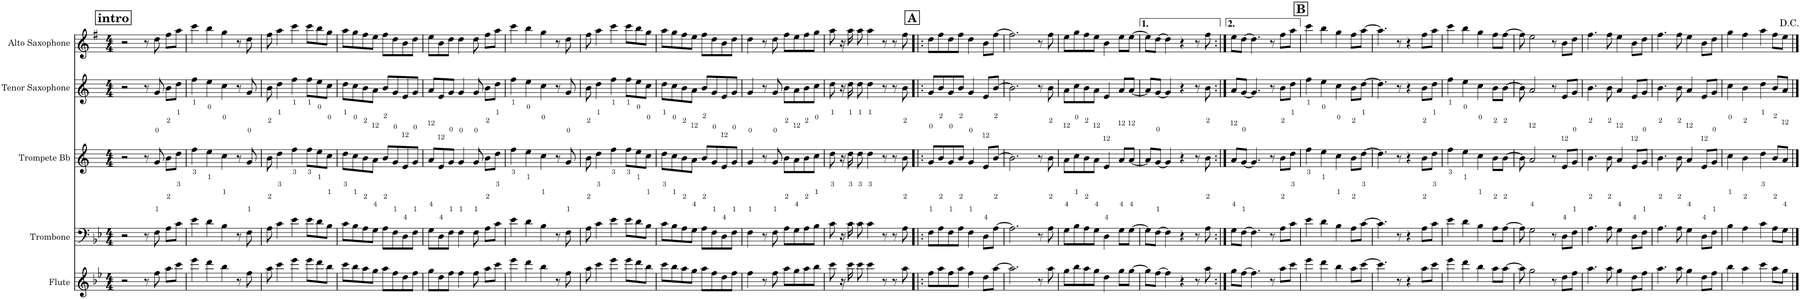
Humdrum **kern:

**kern	**kern	**kern	**kern	**kern
*part5	*part4	*part3	*part2	*part1
*staff5	*staff4	*staff3	*staff2	*staff1
*I"Flute	*I"Trombone	*I"Trompete Bb	*I"Tenor Saxophone	*I"Alto Saxophone
*I'Fl.	*I'Tbn.	*I'Tpt. Bb	*I'T. Sax.	*I'A. Sax.
*clefG2	*clefF4	*clefG2	*clefG2	*clefG2
*	*	*Trd1c2	*Trd8c14	*Trd5c9
*k[b-e-]	*k[b-e-]	*k[]	*k[]	*k[f#]
*M4/4	*M4/4	*M4/4	*M4/4	*M4/4
!!LO:REH:place=s1:a:B:cj:t=intro
=1	=1	=1	=1	=1
2r	2r	2r	2r	2r
8r	8r	8r	8r	8r
8ff\	8F\	8g/	8g/	8dd\
8aa\L	8A\L	8b\L	8b\L	8ff#\L
8ccc\J	8c\J	8dd\J	8dd\J	8aa\J
=2	=2	=2	=2	=2
4eee-\	4e-\	4ff\	4ff\	4ccc\
4ddd\	4d\	4ee\	4ee\	4bb\
4bb-\	4B-\	4cc\	4cc\	4gg\
8r	8r	8r	8r	8r
8ff\	8F\	8g/	8g/	8dd\
=3	=3	=3	=3	=3
8aa\	8A\	8b\	8b\	8ff#\
4ccc\	4c\	4dd\	4dd\	4aa\
4eee-\	4e-\	4ff\	4ff\	4ccc\
8eee-\L	8e-\L	8ff\L	8ff\L	8ccc\L
8ddd\	8d\	8ee\	8ee\	8bb\
8bb-\J	8B-\J	8cc\J	8cc\J	8gg\J
=4	=4	=4	=4	=4
8ccc\L	8c\L	8dd\L	8dd\L	8aa\L
8bb-\	8B-\	8cc\	8cc\	8gg\
8aa\	8A\	8b\	8b\	8ff#\
8gg\J	8G\J	8a\J	8a\J	8ee\J
8aa\L	8A\L	8b/L	8b/L	8ff#\L
8ff\	8F\	8g/	8g/	8dd\
8dd\	8D\	8e/	8e/	8b\
8ff\J	8F\J	8g/J	8g/J	8dd\J
=5	=5	=5	=5	=5
8gg\L	8G\L	8a/L	8a/L	8ee\L
8dd\	8D\	8e/	8e/	8b\
8ff\J	8F\J	8g/J	8g/J	8dd\J
4ff\	4F\	4g/	4g/	4dd\
8ff\	8F\	8g/	8g/	8dd\
8aa\L	8A\L	8b\L	8b\L	8ff#\L
8ccc\J	8c\J	8dd\J	8dd\J	8aa\J
=6	=6	=6	=6	=6
4eee-\	4e-\	4ff\	4ff\	4ccc\
4ddd\	4d\	4ee\	4ee\	4bb\
4bb-\	4B-\	4cc\	4cc\	4gg\
8r	8r	8r	8r	8r
8ff\	8F\	8g/	8g/	8dd\
=7	=7	=7	=7	=7
8aa\	8A\	8b\	8b\	8ff#\
4ccc\	4c\	4dd\	4dd\	4aa\
4eee-\	4e-\	4ff\	4ff\	4ccc\
8eee-\L	8e-\L	8ff\L	8ff\L	8ccc\L
8ddd\	8d\	8ee\	8ee\	8bb\
8bb-\J	8B-\J	8cc\J	8cc\J	8gg\J
=8	=8	=8	=8	=8
8ccc\L	8c\L	8dd\L	8dd\L	8aa\L
8bb-\	8B-\	8cc\	8cc\	8gg\
8aa\	8A\	8b\	8b\	8ff#\
8gg\J	8G\J	8a\J	8a\J	8ee\J
8aa\L	8A\L	8b/L	8b/L	8ff#\L
8ff\	8F\	8g/	8g/	8dd\
8dd\	8D\	8e/	8e/	8b\
8ff\J	8F\J	8g/J	8g/J	8dd\J
=9	=9	=9	=9	=9
4ff\	4F\	4g/	4g/	4dd\
8r	8r	8r	8r	8r
8ff\	8F\	8g/	8g/	8dd\
8aa\L	8A\L	8b\L	8b\L	8ff#\L
8gg\	8G\	8a\	8a\	8ee\
8aa\	8A\	8b\	8b\	8ff#\
8bb-\J	8B-\J	8cc\J	8cc\J	8gg\J
=10	=10	=10	=10	=10
8ccc\	8c\	8dd\	8dd\	8aa\
16r	16r	16r	16r	16r
16ccc\	16c\	16dd\	16dd\	16aa\
8ccc\	8c\	8dd\	8dd\	8aa\
4ccc\	4c\	4dd\	4dd\	4aa\
8r	8r	8r	8r	8r
8r	8r	8r	8r	8r
8aa\	8A\	8b\	8b\	8ff#\
!!LO:REH:place=s1:a:B:cj:t=A
=11!|:	=11!|:	=11!|:	=11!|:	=11!|:
8ff\L	8F\L	8g/L	8g/L	8dd\L
8aa\	8A\	8b/	8b/	8ff#\
8ff\	8F\	8g/	8g/	8dd\
8aa\J	8A\J	8b/J	8b/J	8ff#\J
4ff\	4F\	4g/	4g/	4dd\
8dd\L	8D\L	8e/L	8e/L	8b\L
[8aa\J	[8A\J	[8b/J	[8b/J	[8ff#\J
=12	=12	=12	=12	=12
2.aa\]	2.A\]	2.b\]	2.b\]	2.ff#\]
8r	8r	8r	8r	8r
8aa\	8A\	8b\	8b\	8ff#\
=13	=13	=13	=13	=13
8gg\L	8G\L	8a\L	8a\L	8ee\L
8bb-\	8B-\	8cc\	8cc\	8gg\
8aa\	8A\	8b\	8b\	8ff#\
8gg\J	8G\J	8a\J	8a\J	8ee\J
4dd\	4D\	4e/	4e/	4b\
8gg\L	8G\L	8a/L	8a/L	8ee\L
[8gg\J	[8G\J	[8a/J	[8a/J	[8ee\J
=14	=14	=14	=14	=14
8gg\L]	8G\L]	8a/L]	8a/L]	8ee\L]
[8ff\J	[8F\J	[8g/J	[8g/J	[8dd\J
4ff\]	4F\]	4g/]	4g/]	4dd\]
4r	4r	4r	4r	4r
8r	8r	8r	8r	8r
8aa\	8A\	8b\	8b\	8ff#\
=15:|!	=15:|!	=15:|!	=15:|!	=15:|!
8gg\L	8G\L	8a/L	8a/L	8ee\L
[8ff\J	[8F\J	[8g/J	[8g/J	[8dd\J
4.ff\]	4.F\]	4.g/]	4.g/]	4.dd\]
8r	8r	8r	8r	8r
8aa\L	8A\L	8b\L	8b\L	8ff#\L
8ccc\J	8c\J	8dd\J	8dd\J	8aa\J
!!LO:REH:place=s1:a:B:cj:t=B
=16	=16	=16	=16	=16
4eee-\	4e-\	4ff\	4ff\	4ccc\
4ddd\	4d\	4ee\	4ee\	4bb\
4bb-\	4B-\	4cc\	4cc\	4gg\
8aa\L	8A\L	8b\L	8b\L	8ff#\L
[8ccc\J	[8c\J	[8dd\J	[8dd\J	[8aa\J
=17	=17	=17	=17	=17
4.ccc\]	4.c\]	4.dd\]	4.dd\]	4.aa\]
8r	8r	8r	8r	8r
4r	4r	4r	4r	4r
8aa\L	8A\L	8b\L	8b\L	8ff#\L
8ccc\J	8c\J	8dd\J	8dd\J	8aa\J
=18	=18	=18	=18	=18
4eee-\	4e-\	4ff\	4ff\	4ccc\
4ddd\	4d\	4ee\	4ee\	4bb\
4bb-\	4B-\	4cc\	4cc\	4gg\
8aa\L	8A\L	8b\L	8b\L	8ff#\L
[8aa\J	[8A\J	[8b\J	[8b\J	[8ff#\J
=19	=19	=19	=19	=19
8aa\]	8A\]	8b\]	8b\]	8ff#\]
2gg\	2G\	2a/	2a/	2ee\
8r	8r	8r	8r	8r
8dd\L	8D\L	8e/L	8e/L	8b\L
8ff\J	8F\J	8g/J	8g/J	8dd\J
=20	=20	=20	=20	=20
4.aa\	4.A\	4.b\	4.b\	4.ff#\
8aa\	8A\	8b\	8b\	8ff#\
4gg\	4G\	4a/	4a/	4ee\
8dd\L	8D\L	8e/L	8e/L	8b\L
8ff\J	8F\J	8g/J	8g/J	8dd\J
=21	=21	=21	=21	=21
4.aa\	4.A\	4.b\	4.b\	4.ff#\
8aa\	8A\	8b\	8b\	8ff#\
4gg\	4G\	4a/	4a/	4ee\
8dd\L	8D\L	8e/L	8e/L	8b\L
8ff\J	8F\J	8g/J	8g/J	8dd\J
=22	=22	=22	=22	=22
4bb-\	4B-\	4cc\	4cc\	4gg\
4aa\	4A\	4b\	4b\	4ff#\
4ccc\	4c\	4dd\	4dd\	4aa\
8aa\L	8A\L	8b/L	8b/L	8ff#\L
8gg\J	8G\J	8a/J	8a/J	8ee\J
==	==	==	==	==
*-	*-	*-	*-	*-
